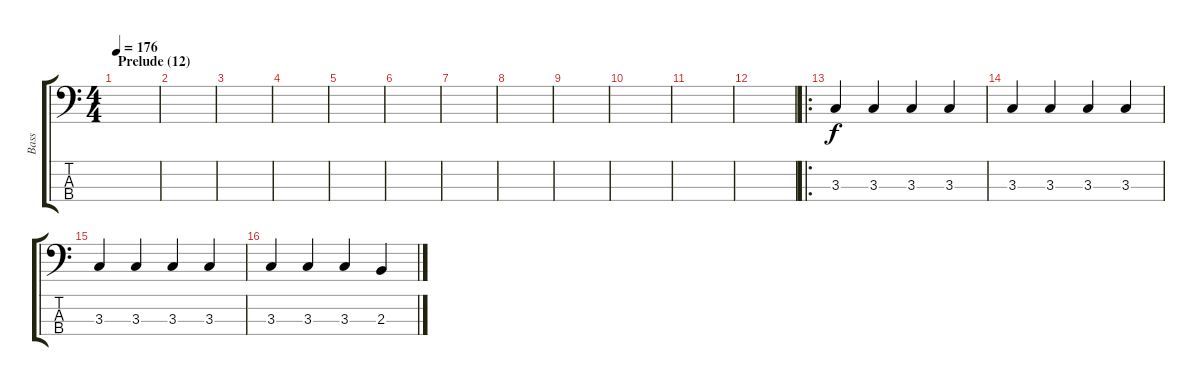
\track ("Bass" "Bass") {instrument electricbassfinger}
\staff {score tabs}
\tuning (G2 D2 A1 E1) {hide}
\ts (4 4)
\section ("" "Prelude (12)")
\tempo 176
\clef f4
\ks c
|
|
|
|
|
|
|
|
|
|
|
|
\ro
3.3.4 3.3.4 3.3.4 3.3.4 |
3.3.4 3.3.4 3.3.4 3.3.4 |
3.3.4 3.3.4 3.3.4 3.3.4 |
3.3.4 3.3.4 3.3.4 2.3.4
